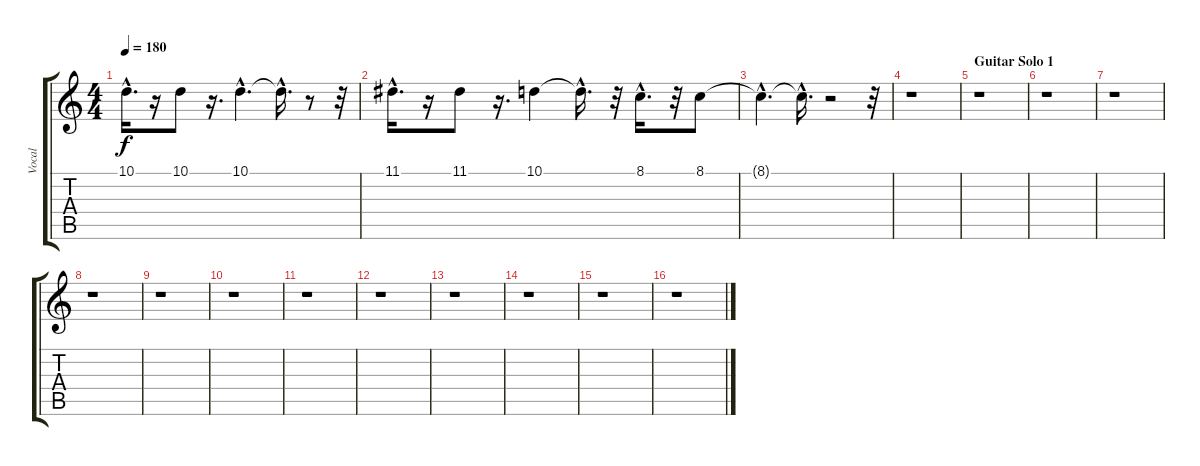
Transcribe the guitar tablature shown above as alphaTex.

\track ("Vocal" "Vocal") {instrument lead2sawtooth}
\staff {score tabs}
\tuning (E4 B3 G3 D3 A2 E2) {hide}
\ts (4 4)
\tempo 180
\clef g2
\ks c
10.1{hac}.16{d dy f} r.16 10.1.8 r.16{d} 10.1{hac}.4{d} 10.1{hac t}.16{d} r.8 r.32 |
11.1{hac}.16{d} r.16 11.1.8 r.16{d} 10.1.4 10.1{hac t}.16{d} r.32 8.1{hac}.16{d} r.32 8.1.8 |
8.1{hac t}.4{d} 8.1{hac t}.16{d} r.2 r.32 |
r.1 |
\section ("" "Guitar Solo 1")
r.1 |
r.1 |
r.1 |
r.1 |
r.1 |
r.1 |
r.1 |
r.1 |
r.1 |
r.1 |
r.1 |
r.1
